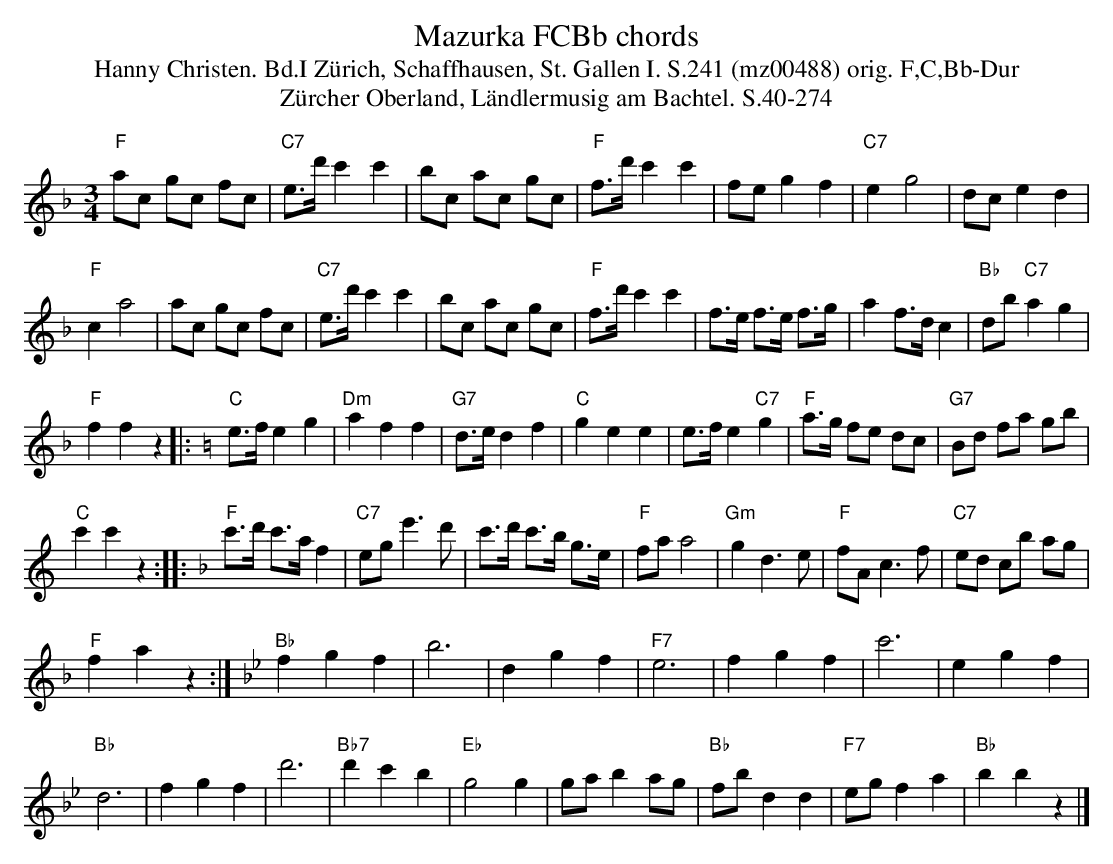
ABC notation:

X:1
T: Mazurka FCBb chords
T:Hanny Christen. Bd.I Zürich, Schaffhausen, St. Gallen I. S.241 (mz00488) orig. F,C,Bb-Dur
T: Z\"urcher Oberland, L\"andlermusig am Bachtel. S.40-274
M:3/4
L:1/8
K:F %%MIDI gchordon
"F"ac gc fc | "C7"e>d'c'2c'2 | bc ac gc | "F"f>d'c'2c'2 | fe g2f2 | "C7"e2g4 | dc e2d2 |
"F"c2a4 | ac gc fc | "C7"e>d'c'2c'2 | bc ac gc | "F"f>d'c'2c'2 | f>e f>e f>g | a2f>dc2 | "Bb"db"C7"a2g2 |
"F"f2f2z2 |: [K:C] "C"e>fe2g2 | "Dm"a2f2f2 | "G7"d>ed2f2 | "C"g2e2e2 | e>fe2"C7"g2 | "F"a>g fe dc | "G7"Bd fa gb |
"C"c'2c'2z2 :: [K:F] "F"c'>d' c'>af2 | "C7"eg e'3d' | c'>d' c'>b g>e | "F"faa4 | "Gm"g2d3e | "F"fAc3f | "C7"ed cb ag |
"F"f2a2z2 :| [K:Bb] [L:1/4] "Bb"fgf | b3 | dgf | "F7"e3 | fgf | c'3 | egf |
"Bb"d3 | fgf | d'3 | "Bb7"d'c'b | "Eb"g2g | g/a/ba/g/ | "Bb"f/b/ dd | "F7"e/g/fa | "Bb"bbz |]
